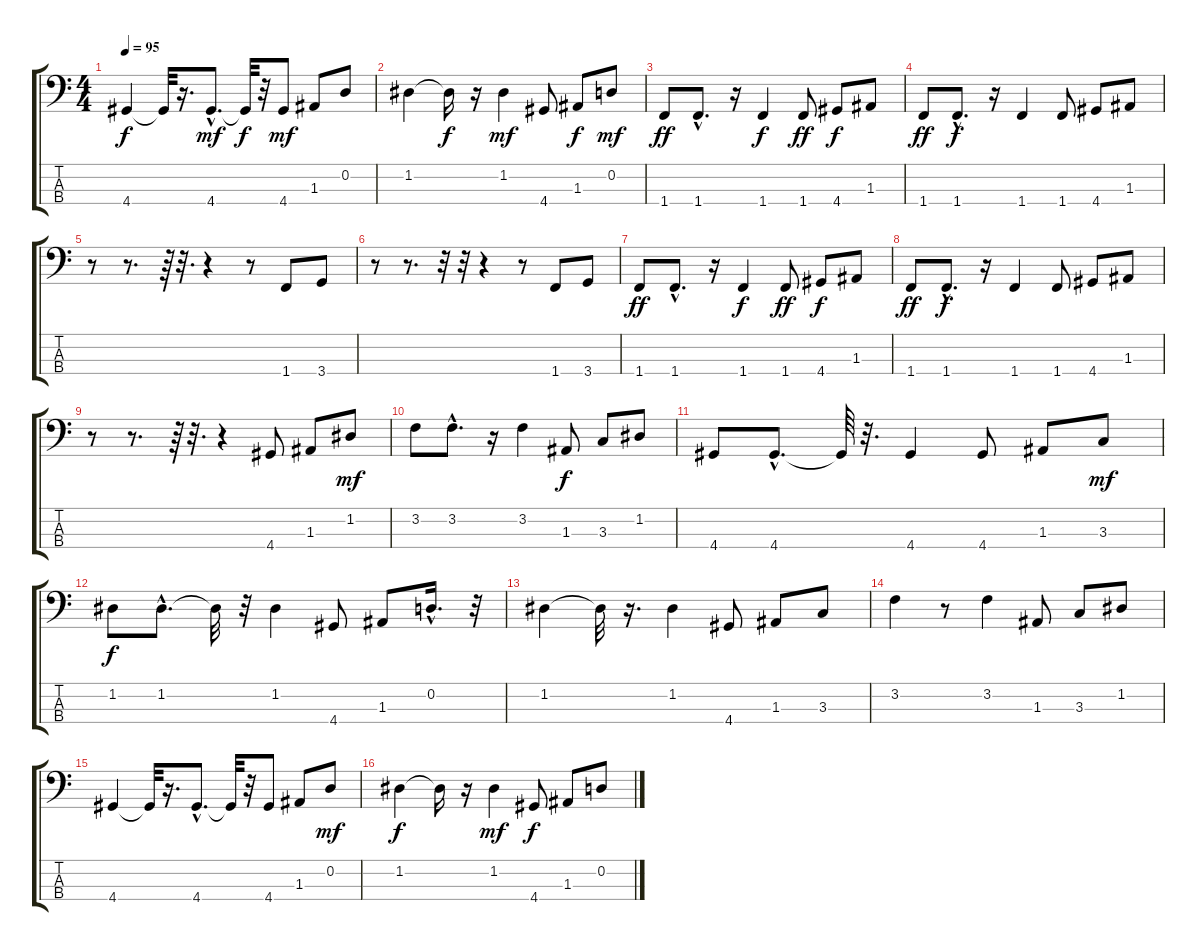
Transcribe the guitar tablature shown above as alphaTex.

\track "" {instrument fretlessbass}
\staff {score tabs}
\tuning (G2 D2 A1 E1) {hide}
\ts (4 4)
\tempo 95
\clef f4
\ks c
4.4.4{dy f} 4.4{t}.32 r.16{d} 4.4{hac}.8{d dy mf} 4.4{t}.32{dy f} r.32 4.4.8{dy mf} 1.3.8 0.2.8 |
1.2.4 1.2{t}.16{dy f} r.16 1.2.4{dy mf} 4.4.8 1.3.8{dy f} 0.2.8{dy mf} |
1.4.8{dy ff} 1.4{hac}.8{d} r.16 1.4.4{dy f} 1.4.8{dy ff} 4.4.8{dy f} 1.3.8 |
1.4.8{dy ff} 1.4{hac}.8{d dy f} r.16 1.4.4 1.4.8 4.4.8 1.3.8 |
r.8 r.8{d} r.64 r.32{d} r.4 r.8 1.4.8 3.4.8 |
r.8 r.8{d} r.32 r.32 r.4 r.8 1.4.8 3.4.8 |
1.4.8{dy ff} 1.4{hac}.8{d} r.16 1.4.4{dy f} 1.4.8{dy ff} 4.4.8{dy f} 1.3.8 |
1.4.8{dy ff} 1.4{hac}.8{d dy f} r.16 1.4.4 1.4.8 4.4.8 1.3.8 |
r.8 r.8{d} r.64 r.32{d} r.4 4.4.8 1.3.8 1.2.8{dy mf} |
3.2.8 3.2{hac}.8{d} r.16 3.2.4 1.3.8{dy f} 3.3.8 1.2.8 |
4.4.8 4.4{hac}.8{d} 4.4{t}.64 r.32{d} 4.4.4 4.4.8 1.3.8 3.3.8{dy mf} |
1.2.8{dy f} 1.2{hac}.8{d} 1.2{t}.32 r.32 1.2.4 4.4.8 1.3.8 0.2{hac}.16{d} r.32 |
1.2.4 1.2{t}.32 r.16{d} 1.2.4 4.4.8 1.3.8 3.3.8 |
3.2.4 r.8 3.2.4 1.3.8 3.3.8 1.2.8 |
4.4.4 4.4{t}.32 r.16{d} 4.4{hac}.8{d} 4.4{t}.32 r.32 4.4.8 1.3.8 0.2.8{dy mf} |
1.2.4{dy f} 1.2{t}.16 r.16 1.2.4{dy mf} 4.4.8{dy f} 1.3.8 0.2.8
